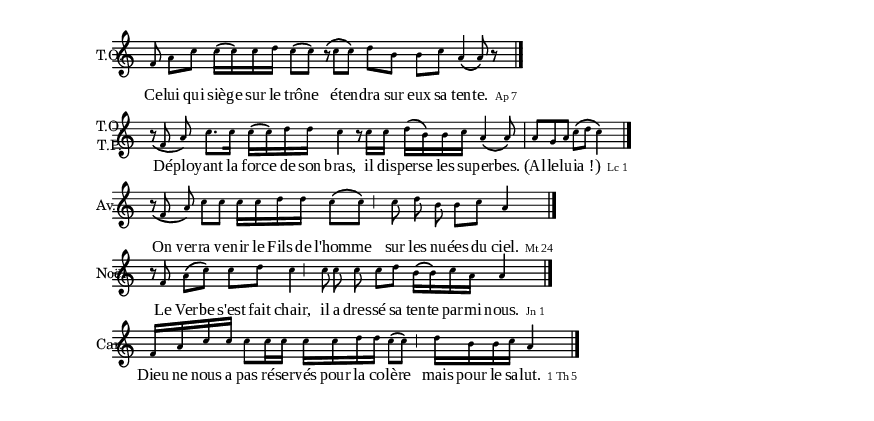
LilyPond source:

\version "2.10.0"
\include "definitions.ly"

%\markup { psaume 75}
\relative a' { 
	\new Staff {
		\cadenzaOn
		\set Staff.instrumentName = \markup{ \center-align { T.O. } }
		f8 a[ c]
		c16[\( c\) c d]  c8[\( c\)] \pespace
		\times 2/3 { r8\( c[ c]\) }
		d[ b]  b[ c]
		a4\( a8\) r8
		
		\endBar
	}
	\addlyrics {
		Ce -- lui qui siè -- ge sur le trô -- ne ét -- en -- dra sur eux sa ten -- te.
		\markup { \citation #"Ap 7" }
	}
}


\relative a' { 
	\new Staff {
		\cadenzaOn
		\set Staff.instrumentName = \markup{ \center-align { T.O. T.P. } }
		\times 2/3 { r8_\( f a\) }
		c8.[ c16]
		c[\( c\) d d]
		c4
		\espace
		r8 c16[ c]
		d16[\( b\) b c]
		\times 2/3 { a4\( a8\) }
		\barre
		\times 2/3 { a8[ g a] }
		c[\( d]
		c4\)
		\endBar
	}
	\addlyrics {
		Dé -- plo -- yant la for -- ce de son bras, il dis -- per -- se les su -- per -- bes. "(Al" -- le -- lu -- "ia !)" _ _
		\markup { \citation #"Lc 1" }
	}
}
\relative a' { 
	\new Staff {
		\cadenzaOn
		\set Staff.instrumentName = \markup{ \center-align { Av. } }
		\times 2/3 { r8_\( f a\) }
		c[ c]
		c16[ c d d]
		c8[\( c\)]
		\cesure \pespace
		\times 2/3 { c d b }
		b[ c]
		a4
		\endBar
	}
	\addlyrics {
		On ver -- ra ve -- nir le Fils de l'hom -- me sur les nu -- ées du ciel.
		\markup { \citation #"Mt 24" }
	}
}

\relative a' { 
	\new Staff {
		\cadenzaOn
		\set Staff.instrumentName = \markup{ \center-align { Noël } }
		r8 f
		a[\( c\)]
		c[ d] c4 \cesure \pespace
		\times 2/3 { c8 c c }
		c[ d]
		b16[\( b\) c a]
		a4
		\endBar
	}
	\addlyrics {
		Le Ver -- be s'est fait chair, il a dres -- sé sa  ten -- te par -- mi nous.
		\markup { \citation #"Jn 1" }
	}
}

\relative a' { 
	\new Staff {
		\cadenzaOn
		\set Staff.instrumentName = \markup{ \center-align { Car. } }
		f16[ a c c]
		c8[ c16 c]
		c[ c d d] 
		c8[\( c\)]
		\cesure \pespace
		d16[ b b c]
		a4
		\endBar
	}
	\addlyrics {
		Dieu ne nous a pas ré -- ser -- vés pour la co -- lè -- re mais pour le sa -- lut.
		\markup { \citation #"1 Th 5" }
	}
}
